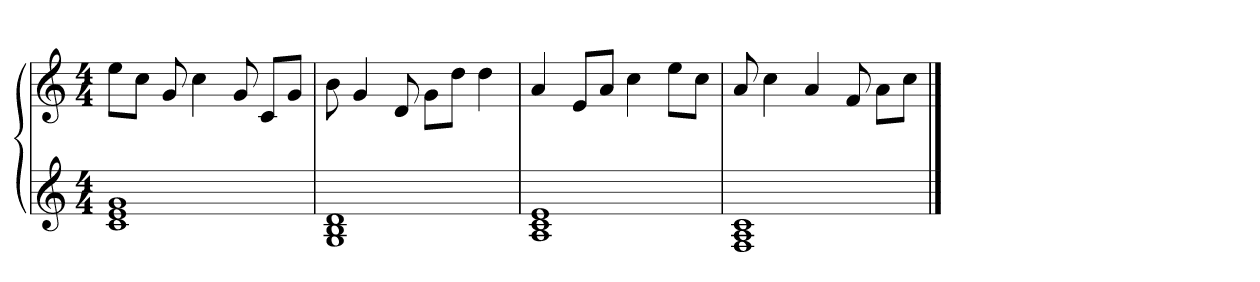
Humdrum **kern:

**kern	**kern
*part2	*part1
*staff2	*staff1
*clefG2	*clefG2
*M4/4	*M4/4
=1	=1
1c 1e 1g	8ee\L
.	8cc\J
.	8g
.	4cc
.	8g
.	8c/L
.	8g/J
=2	=2
1G 1B 1d	8b
.	4g
.	8d
.	8g\L
.	8dd\J
.	4dd
=3	=3
1A 1c 1e	4a
.	8e/L
.	8a/J
.	4cc
.	8ee\L
.	8cc\J
=4	=4
1F 1A 1c	8a
.	4cc
.	4a
.	8f
.	8a\L
.	8cc\J
==	==
*-	*-
